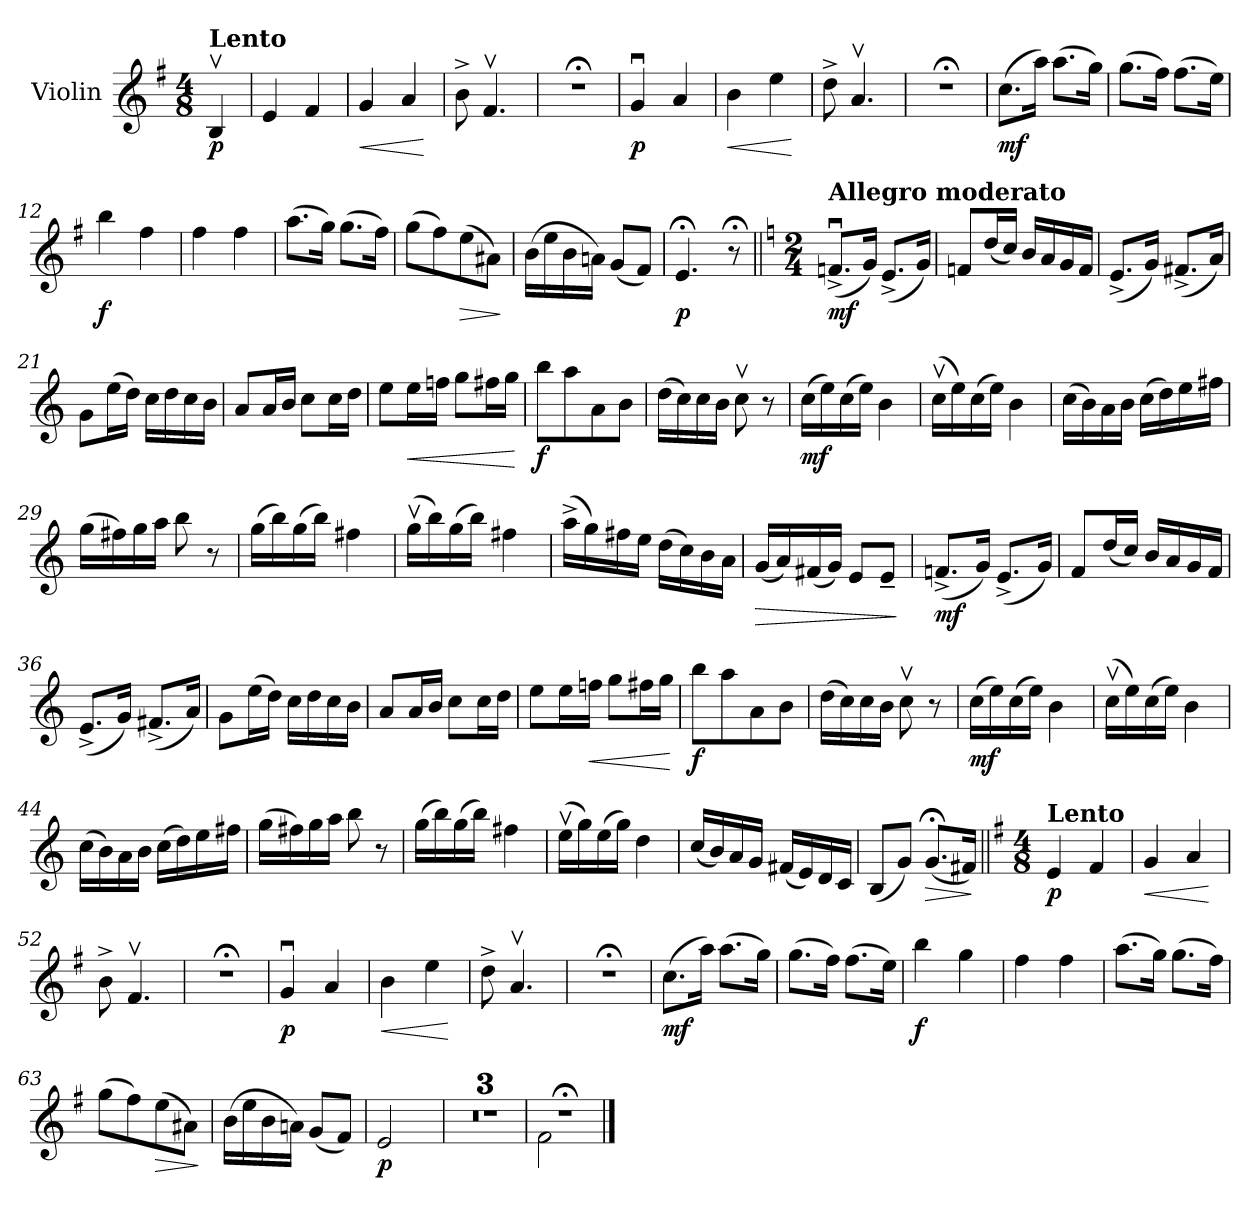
**kern	**dynam
*part1	*part1
*staff1	*staff1
*I"Violin	*
*I'Vln.	*
*clefG2	*
*k[f#]	*
*M4/8	*
=1	=1
!LO:TX:a:B:t=Lento	!
!	!LO:DY:b
4Bv/	p
=2	=2
4e/	.
4f#/	.
=3	=3
!	!LO:HP:b
4g/	<
4a/	.
.	[
=4	=4
8b^\	.
4.f#v/	.
=5	=5
2r;<	.
=6	=6
!	!LO:DY:b
4gu/	p
4a/	.
=7	=7
!	!LO:HP:b
4b\	<
4ee\	.
.	[
=8	=8
8dd^\	.
4.av/	.
=9	=9
2r;<	.
=10	=10
!	!LO:DY:b
(8.cc\L	mf
16aa\Jk)	.
(8.aa\L	.
16gg\Jk)	.
!!LO:LB:g=z
=11	=11
(8.gg\L	.
16ff#\Jk)	.
(8.ff#\L	.
16ee\Jk)	.
=12	=12
!	!LO:DY:b
4bb\	f
4ff#\	.
=13	=13
4ff#\	.
4ff#\	.
=14	=14
(8.aa\L	.
16gg\Jk)	.
(8.gg\L	.
16ff#\Jk)	.
=15	=15
(8gg\L	.
8ff#\)	.
!	!LO:HP:b
(8ee\	>
8a#X\J)	.
.	]
=16	=16
(16b\LL	.
!	!LO:DY:b
16ee\	other-dynamics
16b\	.
16an\JJ)	.
(8g/L	.
8f#/J)	.
=17	=17
!	!LO:DY:b
4.e;</	p
8r;<	.
!!LO:LB:g=z
=18||	=18||
*k[]	*
*M2/4	*
!LO:TX:a:B:t=Allegro moderato	!
!	!LO:DY:b
(8.fnu^/L	mf
16g/Jk)	.
(8.e^/L	.
16g/Jk)	.
=19	=19
8fn/L	.
(16dd/L	.
16cc/JJ)	.
16b/LL	.
16a/	.
16g/	.
16f/JJ	.
=20	=20
(8.e^/L	.
16g/Jk)	.
(8.f#X^/L	.
16a/Jk)	.
=21	=21
8g\L	.
(16ee\L	.
16dd\JJ)	.
16cc\LL	.
16dd\	.
16cc\	.
16b\JJ	.
=22	=22
8a/L	.
16a/L	.
16b/JJ	.
8cc\L	.
16cc\L	.
16dd\JJ	.
=23	=23
8ee\L	.
!	!LO:HP:b
16ee\L	<
16ffn\JJ	.
8gg\L	.
16ff#X\L	.
16gg\JJ	.
.	[
=24	=24
!	!LO:DY:b
8bb\L	f
8aa\	.
8a\	.
8b\J	.
!!LO:LB:g=z
=25	=25
(16dd\LL	.
16cc\)	.
16cc\	.
16b\JJ	.
8ccv\	.
8r	.
=26	=26
!	!LO:DY:b
(16cc\LL	mf
16ee\)	.
(16cc\	.
16ee\JJ)	.
4b\	.
=27	=27
(16ccv\LL	.
16ee\)	.
(16cc\	.
16ee\JJ)	.
4b\	.
=28	=28
(16cc\LL	.
16b\)	.
16a\	.
16b\JJ	.
(16cc\LL	.
16dd\)	.
16ee\	.
16ff#X\JJ	.
=29	=29
(16gg\LL	.
16ff#X\)	.
16gg\	.
16aa\JJ	.
8bb\	.
8r	.
=30	=30
(16gg\LL	.
16bb\)	.
(16gg\	.
16bb\JJ)	.
4ff#X\	.
=31	=31
(16ggv\LL	.
16bb\)	.
(16gg\	.
16bb\JJ)	.
4ff#X\	.
!!LO:LB:g=z
=32	=32
(16aa^\LL	.
16gg\)	.
16ff#X\	.
16ee\JJ	.
(16dd\LL	.
16cc\)	.
16b\	.
16a\JJ	.
=33	=33
!	!LO:HP:b
(16g/LL	>
16a/)	.
(16f#X/	.
16g/JJ)	.
8e/L	.
8e~/J	.
.	]
=34	=34
!	!LO:DY:b
(8.fn^/L	mf
16g/Jk)	.
(8.e^/L	.
16g/Jk)	.
=35	=35
8f/L	.
(16dd/L	.
16cc/JJ)	.
16b/LL	.
16a/	.
16g/	.
16f/JJ	.
=36	=36
(8.e^/L	.
16g/Jk)	.
(8.f#X^/L	.
16a/Jk)	.
=37	=37
8g\L	.
(16ee\L	.
16dd\JJ)	.
16cc\LL	.
16dd\	.
16cc\	.
16b\JJ	.
=38	=38
8a/L	.
16a/L	.
16b/JJ	.
8cc\L	.
16cc\L	.
16dd\JJ	.
!!LO:LB:g=z
=39	=39
8ee\L	.
16ee\L	.
!	!LO:HP:b
16ffn\JJ	<
8gg\L	.
16ff#X\L	.
16gg\JJ	.
.	[
=40	=40
!	!LO:DY:b
8bb\L	f
8aa\	.
8a\	.
8b\J	.
=41	=41
(16dd\LL	.
16cc\)	.
16cc\	.
16b\JJ	.
8ccv\	.
8r	.
=42	=42
!	!LO:DY:b
(16cc\LL	mf
16ee\)	.
(16cc\	.
16ee\JJ)	.
4b\	.
=43	=43
(16ccv\LL	.
16ee\)	.
(16cc\	.
16ee\JJ)	.
4b\	.
=44	=44
(16cc\LL	.
16b\)	.
16a\	.
16b\JJ	.
(16cc\LL	.
16dd\)	.
16ee\	.
16ff#X\JJ	.
=45	=45
(16gg\LL	.
16ff#X\)	.
16gg\	.
16aa\JJ	.
8bb\	.
8r	.
!!LO:LB:g=z
=46	=46
(16gg\LL	.
16bb\)	.
(16gg\	.
16bb\JJ)	.
4ff#X\	.
=47	=47
(16eev\LL	.
16gg\)	.
(16ee\	.
16gg\JJ)	.
4dd\	.
=48	=48
(16cc/LL	.
16b/)	.
16a/	.
16g/JJ	.
(16f#X/LL	.
16e/)	.
16d/	.
16c/JJ	.
=49	=49
(8B/L	.
!	!LO:DY:b
8g/J)	other-dynamics
!	!LO:HP:b
(8.g;</L	>
16f#X/Jk)	.
.	]
=50||	=50||
*k[f#]	*
*M4/8	*
!LO:TX:a:B:t=Lento	!
!	!LO:DY:b
4e/	p
4f#/	.
=51	=51
!	!LO:HP:b
4g/	<
4a/	.
.	[
=52	=52
8b^\	.
4.f#v/	.
=53	=53
2r;<	.
=54	=54
!	!LO:DY:b
4gu/	p
4a/	.
!!LO:LB:g=z
=55	=55
!	!LO:HP:b
4b\	<
4ee\	.
.	[
=56	=56
8dd^\	.
4.av/	.
=57	=57
2r;<	.
=58	=58
!	!LO:DY:b
(8.cc\L	mf
16aa\Jk)	.
(8.aa\L	.
16gg\Jk)	.
=59	=59
(8.gg\L	.
16ff#\Jk)	.
(8.ff#\L	.
16ee\Jk)	.
=60	=60
!	!LO:DY:b
4bb\	f
4gg\	.
=61	=61
4ff#\	.
4ff#\	.
=62	=62
(8.aa\L	.
16gg\Jk)	.
(8.gg\L	.
16ff#\Jk)	.
=63	=63
(8gg\L	.
8ff#\)	.
!	!LO:HP:b
(8ee\	>
8a#X\J)	.
.	]
=64	=64
(16b\LL	.
!	!LO:DY:b
16ee\	other-dynamics
16b\	.
16an\JJ)	.
(8g/L	.
8f#/J)	.
!!LO:LB:g=z
=65	=65
!	!LO:DY:b
2e/	p
=66	=66
2r	.
=67	=67
2r	.
=68	=68
2r	.
=69	=69
*^	*
2r;<	2f#	.
*v	*v	*
==	==
*-	*-
